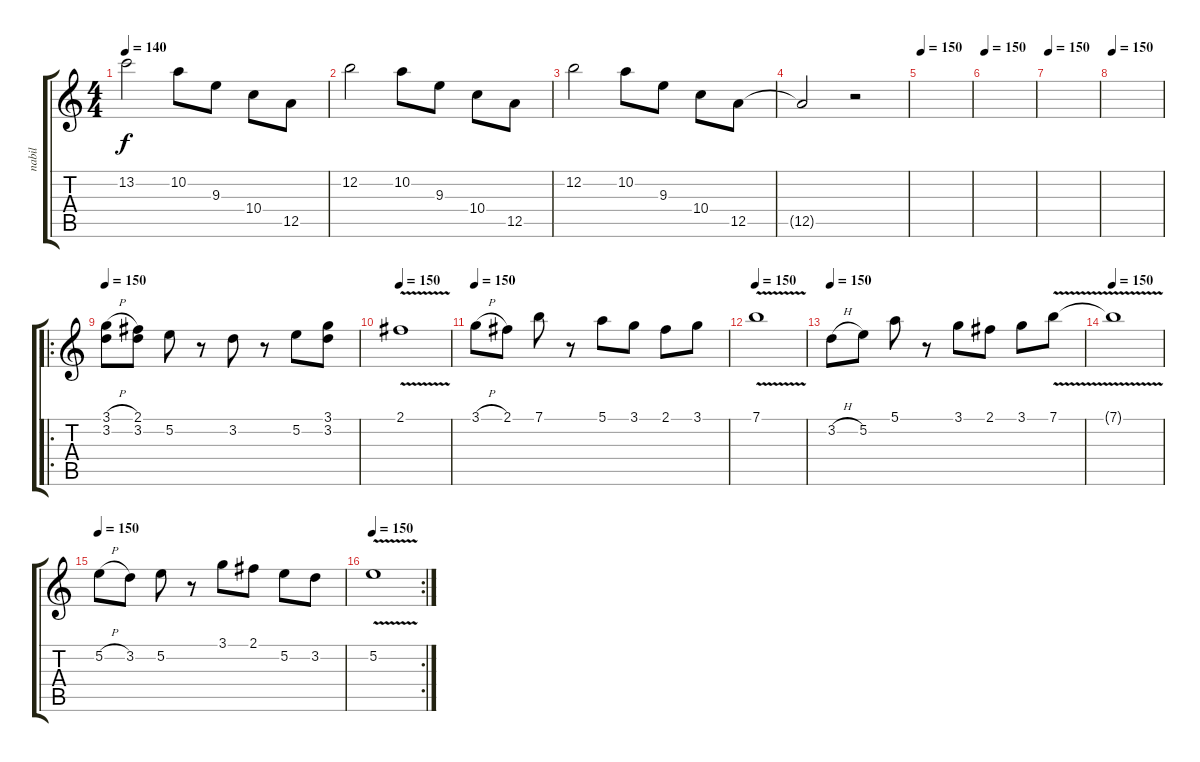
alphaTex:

\track ("nabil" "nabil") {instrument overdrivenguitar}
\staff {score tabs}
\tuning (E4 B3 G3 D3 A2 E2) {hide}
\ts (4 4)
\tempo 140
\clef g2
\ks c
13.2.2{dy f} 10.2.8 9.3.8 10.4.8 12.5.8 |
12.2.2 10.2.8 9.3.8 10.4.8 12.5.8 |
12.2.2 10.2.8 9.3.8 10.4.8 12.5.8 |
12.5{t}.2 r.2 |
\tempo 150
|
\tempo 150
|
\tempo 150
|
\tempo 150
|
\ro
\tempo 150
(3.1{h} 3.2).8 (2.1 3.2).8 5.2.8 r.8 3.2.8 r.8 5.2.8 (3.1 3.2).8 |
\tempo 150
2.1{v}.1 |
\tempo 150
3.1{h}.8 2.1.8 7.1.8 r.8 5.1.8 3.1.8 2.1.8 3.1.8 |
\tempo 150
7.1{v}.1 |
\tempo 150
3.2{h}.8 5.2.8 5.1.8 r.8 3.1.8 2.1.8 3.1.8 7.1{v}.8 |
\tempo 150
7.1{t}.1 |
\tempo 150
5.2{h}.8 3.2.8 5.2.8 r.8 3.1.8 2.1.8 5.2.8 3.2.8 |
\rc 2
\tempo 150
5.2{v}.1
